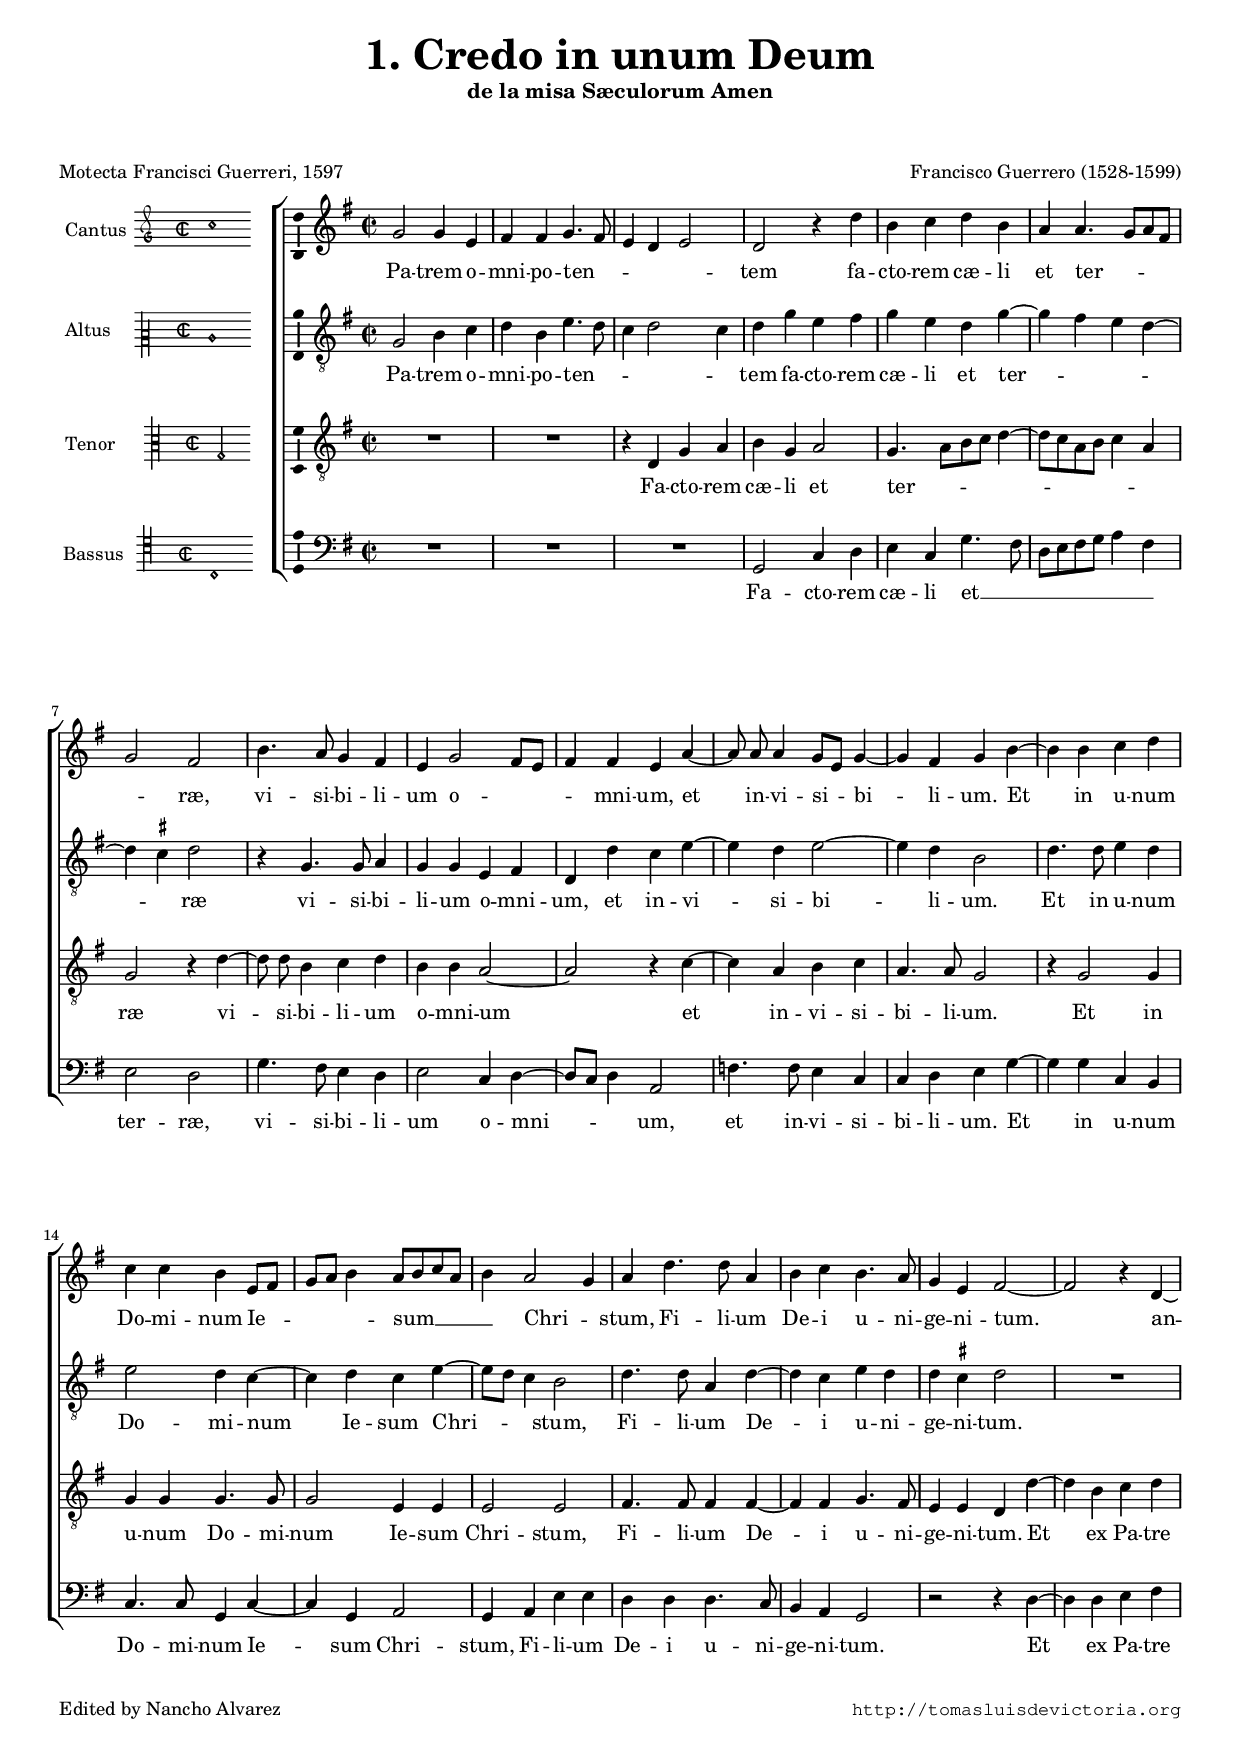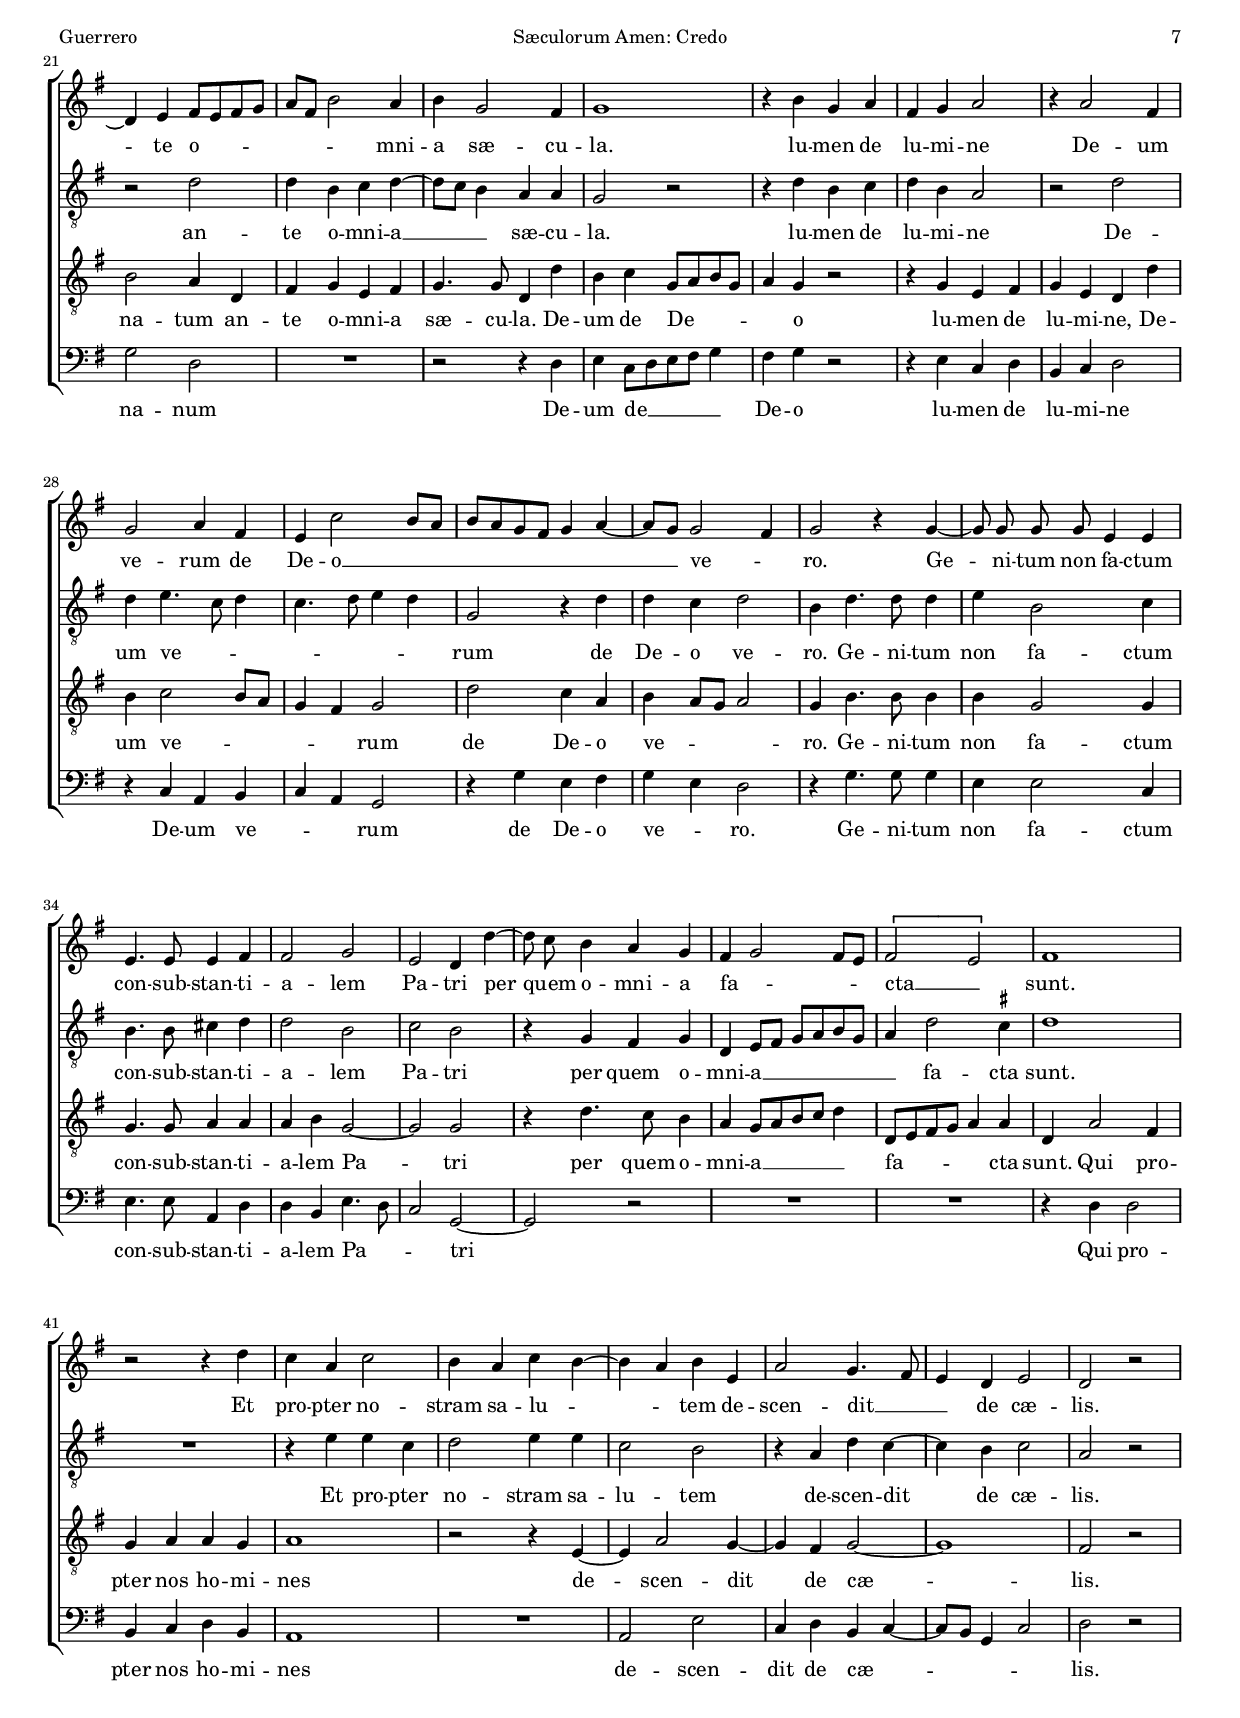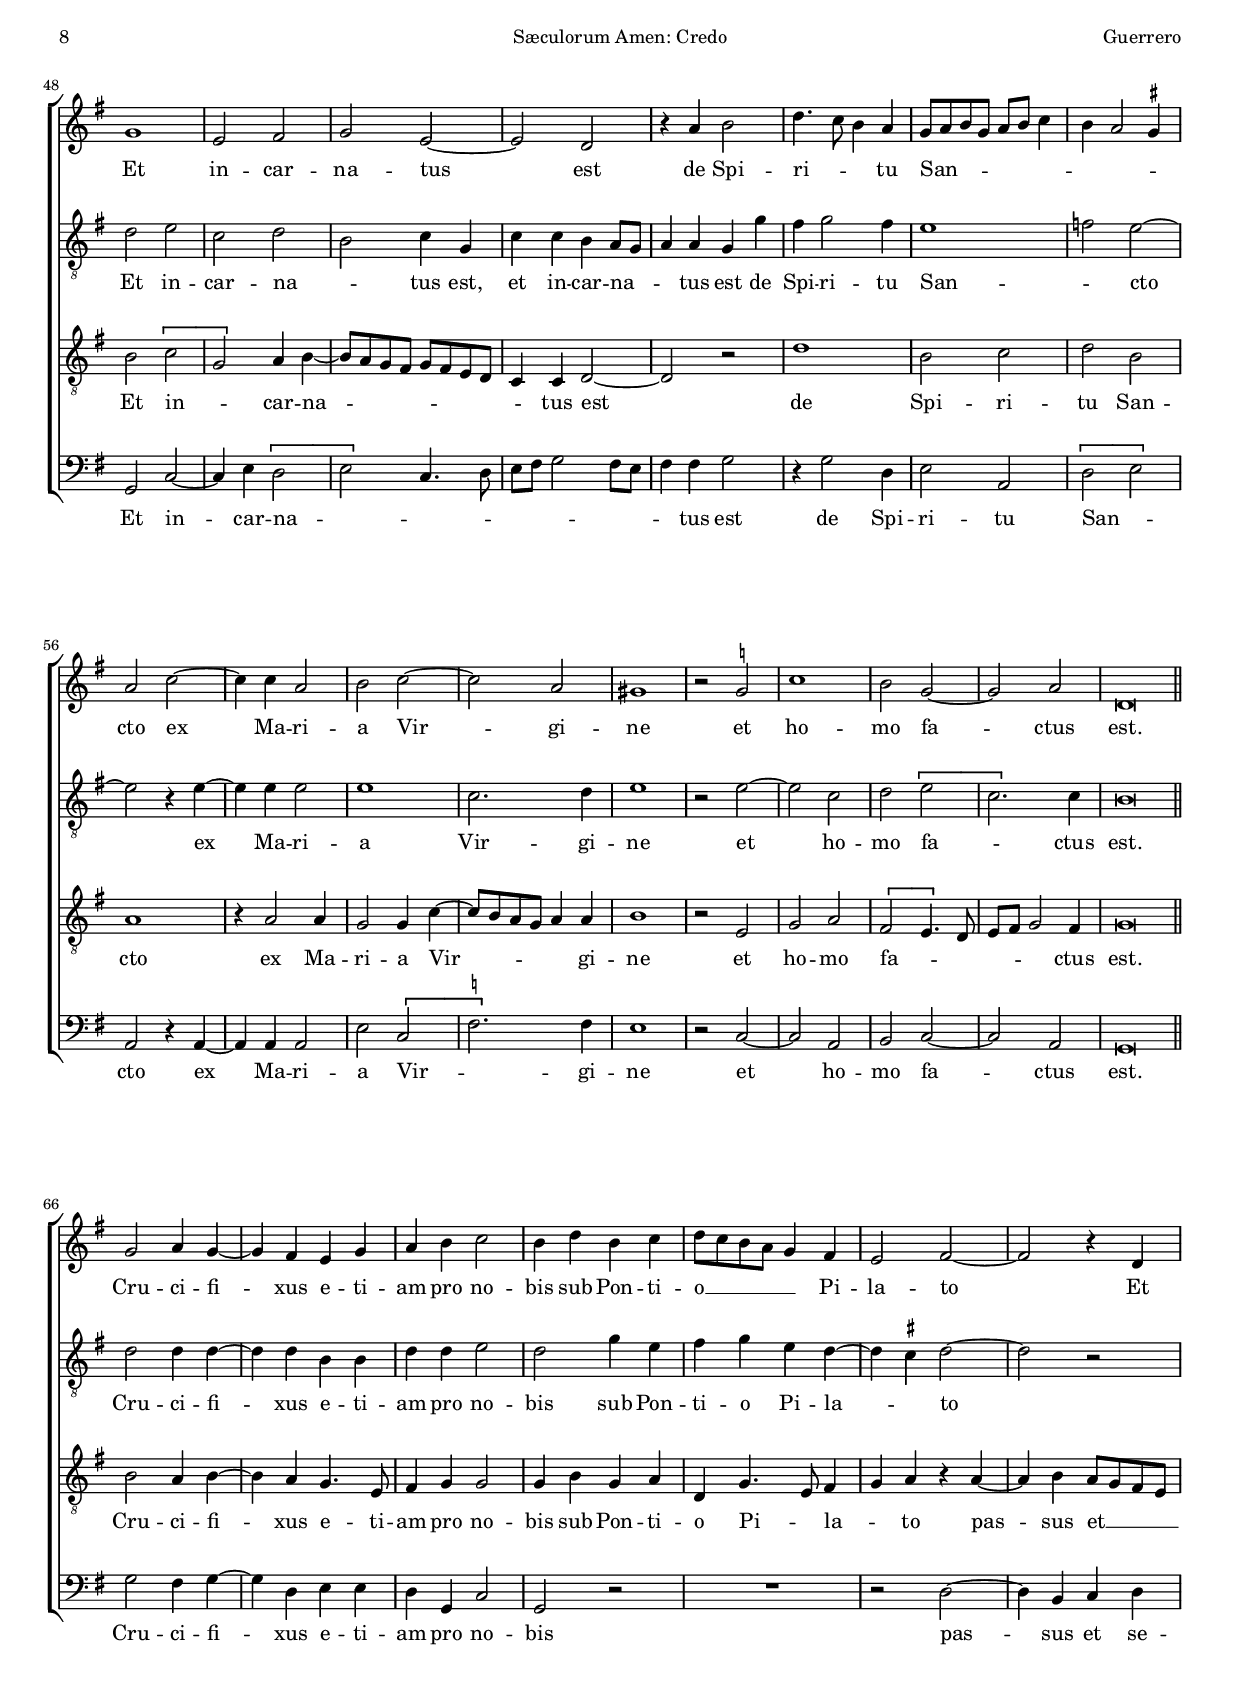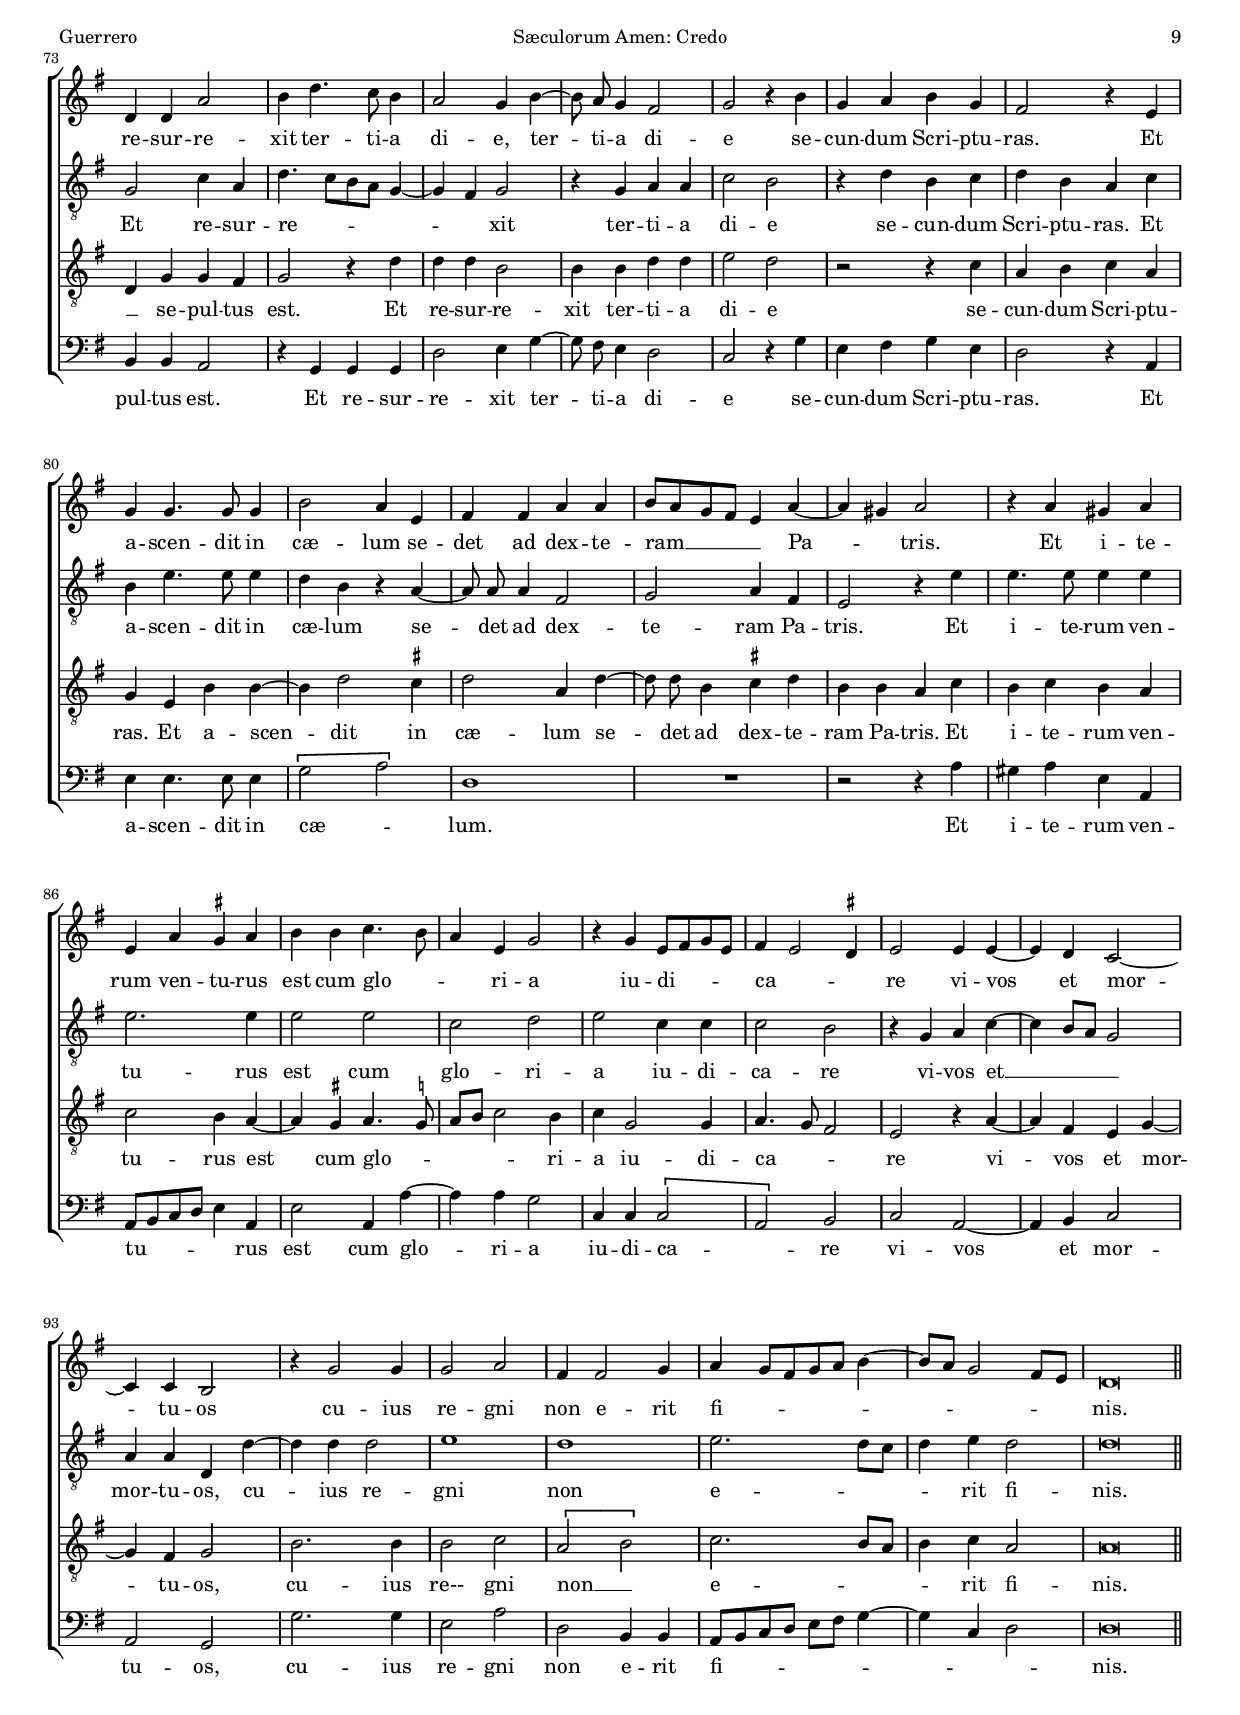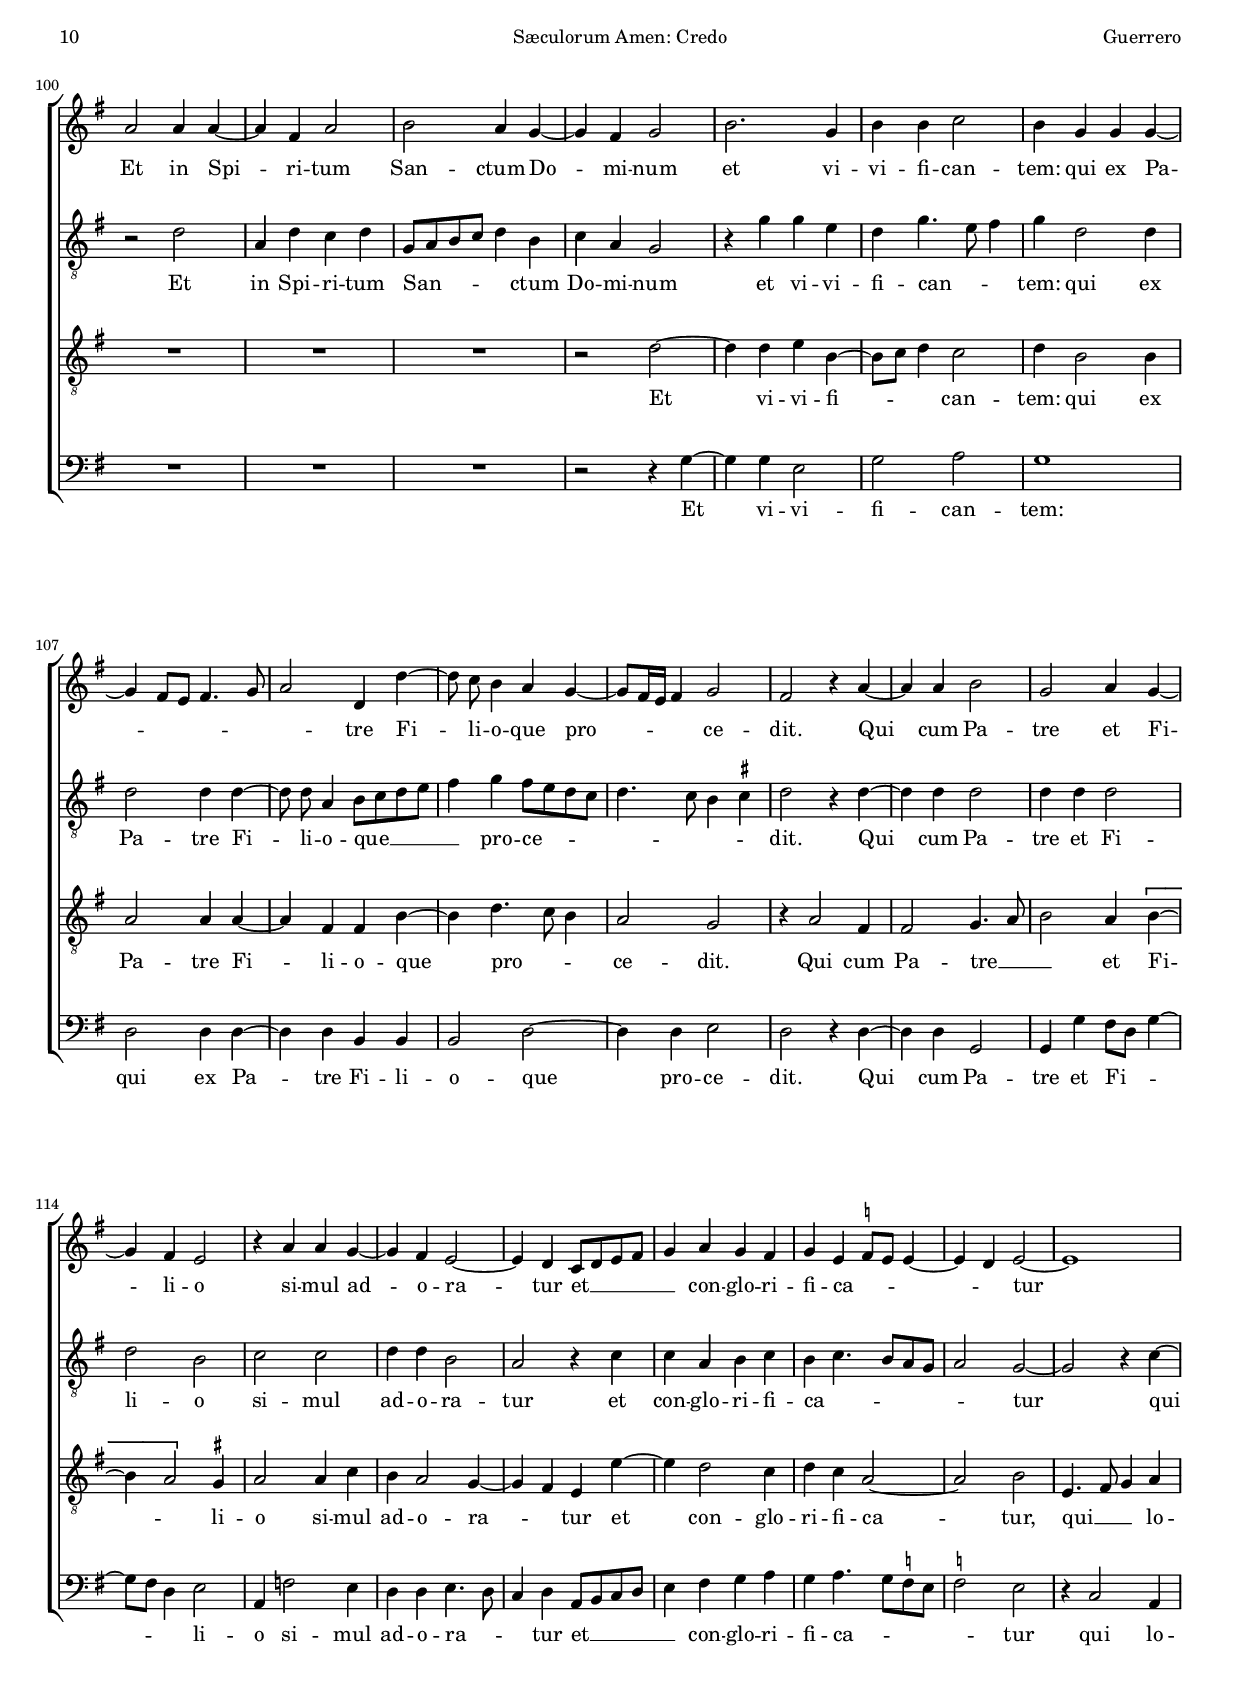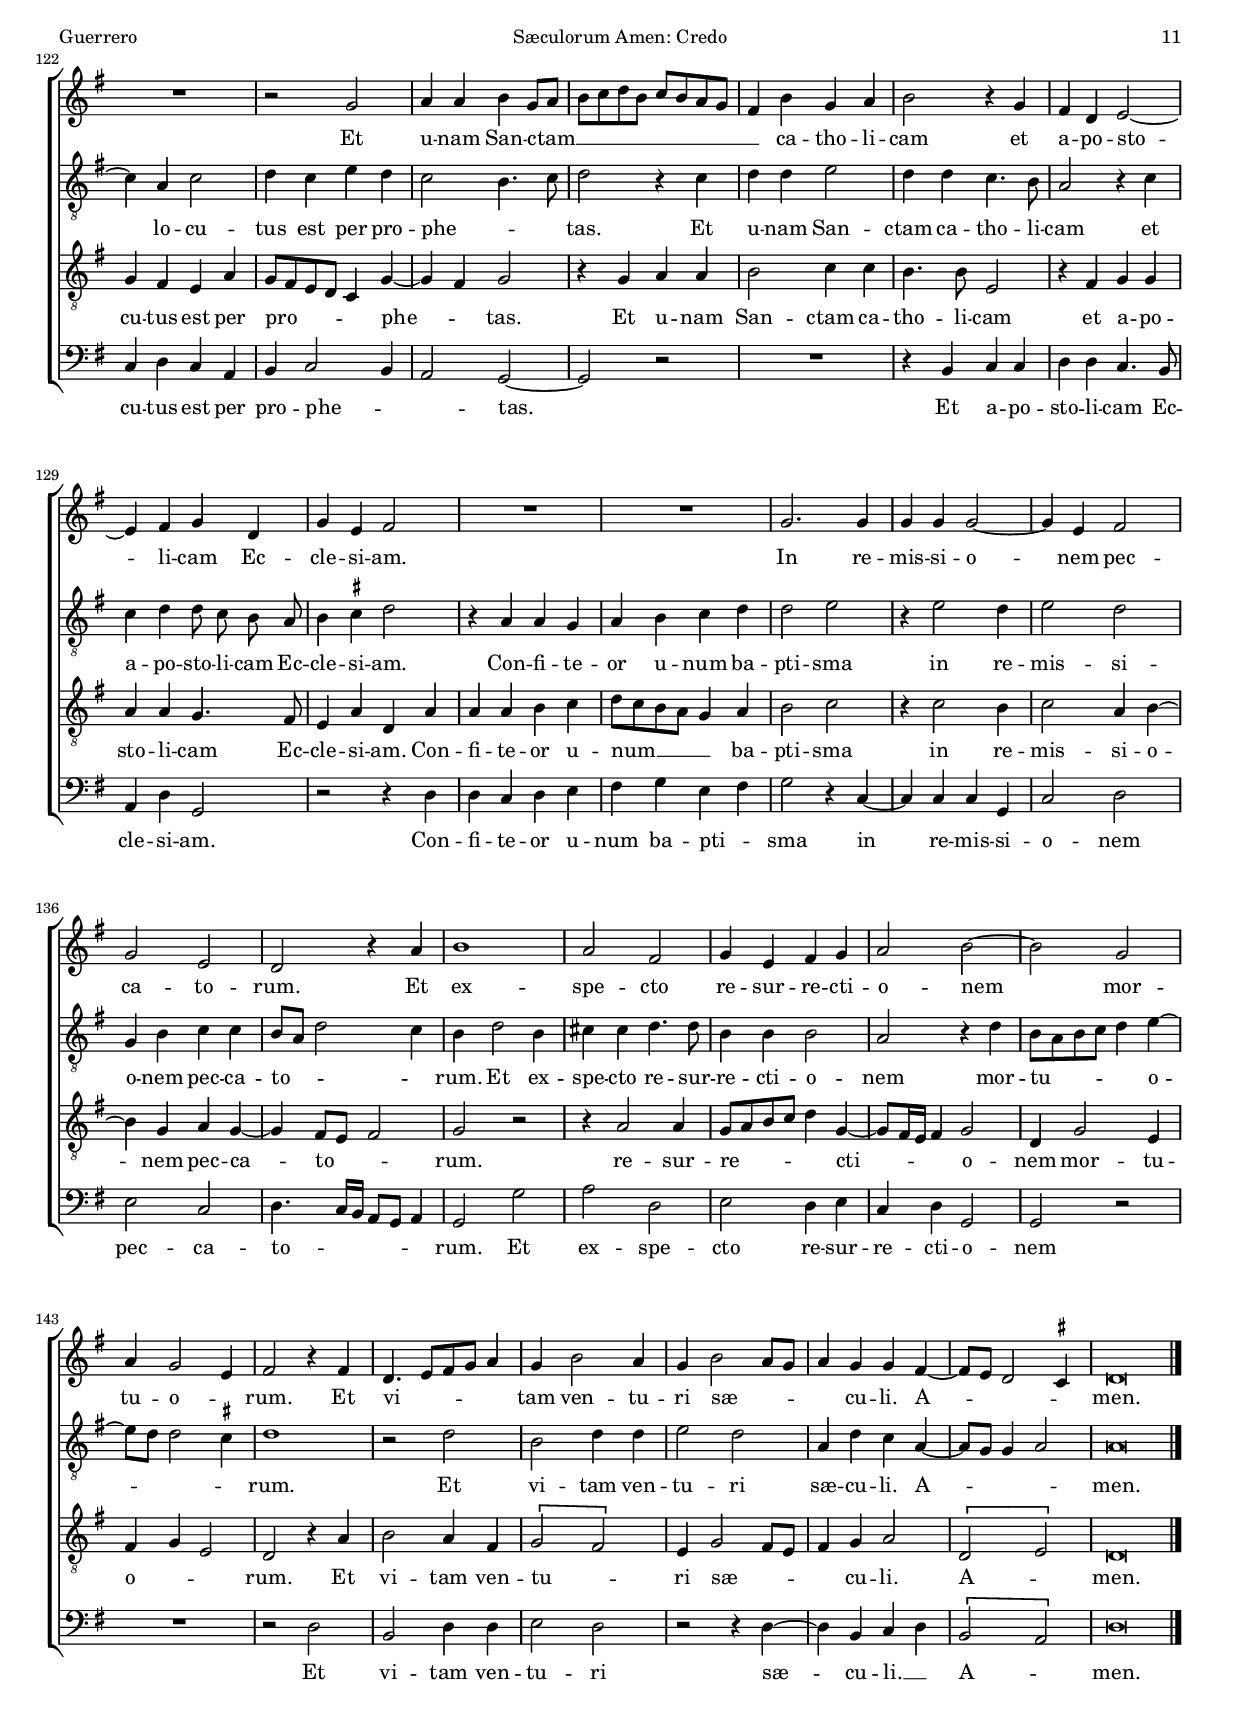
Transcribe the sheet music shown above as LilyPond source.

\version "2.18.0"

#(set-default-paper-size "a4")
#(set-global-staff-size 16.2)
#(ly:set-option 'point-and-click #f)
%mobile -s15.5 -i3.2 -ball

italicas=\override LyricText.font-shape = #'italic
rectas=\override LyricText.font-shape = #'upright
ss=\once \set suggestAccidentals = ##t
incipitwidth = 20

htitle="Sæculorum Amen: Credo"
hcomposer="Guerrero"

\header {
	title=\markup{\fontsize #3 "1. Credo in unum Deum"}
	subtitle="de la misa Sæculorum Amen"
	subsubtitle=\markup{\null \vspace #2 }
	composer="Francisco Guerrero (1528-1599)"
        pdfauthor=\composer
	%opus="(-)"
	poet="Motecta Francisci Guerreri, 1597"
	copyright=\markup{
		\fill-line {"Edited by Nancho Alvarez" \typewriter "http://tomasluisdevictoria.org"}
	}
%	tagline=""
}

global={\key c \major \time 2/2 \skip 1*65 \bar "||" \break
				\skip 1*34 \bar "||" \break
				\skip 1*51 \bar "|." }


cantus=\relative c''{
	c2 c4 a 
	b b c4. b8
	a4 g a2
	g r4 g'
	e f g e
	d d4. c8 d b
	c2 b
	e4. d8 c4 b
	a4 c2 b8 a
	b4 b a d ~
	d8 \noBeam d d4 c8 a c4 ~
	c b c e ~
	e4 e f g
	f f e a,8 b
	c d e4 d8 e f d
	e4 d2 c4
	d4 g4. g8 d4
	e f e4. d8
	c4 a b2 ~
	b r4 g ~
	g4 a b8 a b c
	d b e2 d4
	e c2 b4
	c1
	r4 e4 c d
	b c d2
	r4 d2 b4
	c2 d4 b
	a4 f'2 e8 d
	e d c b c4 d ~
	d8 c c2 b4
	c2 r4 c ~
	c8 \noBeam c \noBeam c \noBeam c a4 a
	a4. a8 a4 b
	b2 c
	a2 g4 g' ~
	g8 \noBeam f e4 d c
	b c2 b8 a
	\[b2 a\]
	b1
	r2 r4 g'
	f d f2
	e4 d f e ~
	e d e a,
	d2 c4. b8
	a4 g a2
	g r \break
	c1
	a2 b
	c a ~
	a g
	r4 d' e2
	g4. f8 e4 d
	c8 d e c d e f4
	e d2 \ss cis4
	d2 f ~
	f4 f d2
	e f ~
	f d 
	cis1
	r2 \ss c!
	f1
	e2 c ~
	c d
	g,\breve*1/2
	c2 d4 c ~
	c b a c
	d e f2
	e4 g e f
	g8 f e d c4 b 
	a2 b ~
	b r4 g
	g g d'2
	e4 g4. f8 e4
	d2 c4 e ~
	e8 \noBeam d c4 b2
	c2 r4 e
	c d e c
	b2 r4 a 
	c c4. c8 c4
	e2 d4 a
	b4 b d d
	e8 d c b a4 d ~
	d cis d2
	r4 d cis d
	a d \ss cis d
	e e f4. e8 
	d4 a c2
	r4 c a8 b c a
	b4 a2 \ss gis4
	a2 a4 a ~
	a g f2 ~
	f4 f e2
	r4 c'2 c4
	c2 d
	b4 b2 c4
	d c8[ b c d] e4 ~
	e8 d c2 b8 a
	g\breve*1/2
	d'2 d4 d ~
	d b d2
	e d4 c ~
	c b c2
	e2. c4
	e e f2
	e4 c c c ~
	c b8 a b4. c8
	d2 g,4 g' ~
	g8 \noBeam f e4 d c ~
	c8 b16 a b4 c2
	b r4 d ~
	d4 d e2
	c d4 c ~
	c b a2
	r4 d d c ~
	c b a2 ~
	a4 g f8 g a b
	c4 d c b
	c a \ss bes8 a a4 ~
	a4 g a2 ~
	a1
	R1
	r2 c
	d4 d e c8 d
	e f g e f e d c
	b4 e c d
	e2 r4 c
	b g a2 ~
	a4 b c g
	c a b2
	R1*2
	c2. c4
	c c c2 ~
	c4 a b2
	c2 a 
	g2 r4 d'
	e1
	d2 b
	c4 a b c
	d2 e ~
	e c
	d4 c2 a4
	b2 r4 b
	g4. a8[ b c] d4
	c4 e2 d4
	c e2 d8 c
	d4 c c b ~
	b8 a g2 \ss fis4
	g\breve*1/2
}

altus=\relative c'{
	c2 e4 f
	g e a4. g8
	f4 g2 f4
	g c a b
	c a g c ~
	c b a g ~
	g \ss fis4 g2
	r4 c,4. c8 d4
	c4 c a b
	g g' f a ~
	a g a2 ~
	a4 g e2
	g4. g8 a4 g
	a2 g4 f ~
	f g f a ~
	a8 g f4 e2
	g4. g8 d4 g ~
	g f a g
	g \ss fis4 g2
	R1
	r2 g2
	g4 e f g ~
	g8 f e4 d d
	c2 r
	r4 g' e f 
	g e d2
	r2 g 
	g4 a4. f8 g4
	f4. g8 a4 g
	c,2 r4 g'
	g f g2
	e4 g4. g8 g4
	a4 e2 f4
	e4. e8 fis4 g
	g2 e
	f2 e
	r4 c b c
	g a8 b c d e c
	d4 g2 \ss fis4
	g1
	R1
	r4 a a f
	g2 a4 a
	f2 e
	r4 d g f ~
	f e f2
	d r
	g2 a
	f g
	e f4 c
	f f e d8 c 
	d4 d c c'
	b4 c2 b4
	a1
	bes2 a ~
	a r4 a ~
	a a a2
	a1
	f2. g4
	a1
	r2 a ~
	a f 
	g \[a 
	f2.\] f4
	e\breve*1/2
	g2 g4 g ~
	g g e e 
	g g a2
	g c4 a
	b4 c a g ~
	g \ss fis4 g2 ~
	g r 
	c,2 f4 d
	g4. f8[ e d] c4 ~
	c b c2 
	r4 c d d
	f2 e
	r4 g e f
	g e d f
	e a4. a8 a4
	g e r4 d ~
	d8 \noBeam d d4 b2
	c2 d4 b
	a2 r4 a'
	a4. a8 a4 a
	a2. a4
	a2 a
	f g 
	a f4 f
	f2 e
	r4 c d f ~
	f4 e8 d c2
	d4 d g, g' ~
	g g g2
	a1
	g
	a2. g8 f
	g4 a g2
	g\breve*1/2
	r2 g
	d4 g f g
	c,8 d e f g4 e
	f d c2
	r4 c' c a
	g c4. a8 b4
	c4 g2 g4
	g2 g4 g ~
	g8 \noBeam g d4 e8 f g a
	b4 c b8 a g f
	g4. f8 e4 \ss fis4
	g2 r4 g ~
	g g g2
	g4 g g2
	g e
	f f
	g4 g e2
	d r4 f
	f d e f
	e f4. e8 d c
	d2 c ~
	c r4 f ~
	f d f2
	g4 f a g
	f2 e4. f8
	g2 r4 f 
	g g a2
	g4 g f4. e8
	d2 r4 f
	f g g8 \noBeam f \noBeam e \noBeam d
	e4 \ss fis4 g2
	r4 d d c
	d4 e f g
	g2 a
	r4 a2 g4
	a2 g
	c,4 e f f
	e8 d g2 f4
	e4 g2 e4
	fis fis g4. g8
	e4 e e2
	d2 r4 g
	e8 d e f g4 a ~
	a8 g g2 \ss fis4
	g1 
	r2 g
	e2 g4 g
	a2 g
	d4 g f d ~
	d8 c c4 d2
	d\breve*1/2
}

tenor=\relative c'{
	R1*2
	r4 g c d
	e c d2
	c4. d8[ e f] g4 ~
	g8 f d e f4 d
	c2 r4 g' ~
	g8 \noBeam g e4 f g
	e4 e d2 ~
	d2 r4 f ~
	f d e f
	d4. d8 c2
	r4 c2 c4
	c c c4. c8
	c2 a4 a
	a2 a
	b4. b8 b4 b ~
	b b c4. b8
	a4 a g g' ~
	g e f g
	e2 d4 g, 
	b c a b
	c4. c8 g4 g'
	e f c8 d e c
	d4 c r2
	r4 c a b 
	c a g g'
	e f2 e8 d
	c4 b c2
	g'2 f4 d
	e d8 c d2
	c4 e4. e8 e4
	e4 c2 c4
	c4. c8 d4 d
	d e c2 ~
	c c
	r4 g'4. f8 e4
	d4 c8[ d e f] g4
	g,8 a b c d4 d
	g,4 d'2 b4
	c4 d d c
	d1
	r2 r4 a ~
	a d2 c4 ~
	c b c2 ~
	c1
	b2 r2
	e2 \[f
	c\] d4 e ~
	e8 d c b c b a g
	f4 f g2 ~
	g r
	g'1
	e2 f
	g e 
	d1
	r4 d2 d4
	c2 c4 f ~
	f8 e d c d4 d
	e1
	r2 a,
	c d
	\[b2 a4.\] g8
	a b c2 b4
	c\breve*1/2
	e2 d4 e ~
	e d c4. a8
	b4 c c2
	c4 e c d
	g, c4. a8 b4
	c d r4 d ~
	d e d8 c b a
	g4 c c b
	c2 r4 g'
	g g e2
	e4 e g g
	a2 g
	r2 r4 f
	d e f d
	c a e' e ~
	e g2 \ss fis4
	g2 d4 g ~
	g8 \noBeam g e4 \ss fis4 g
	e e d f
	e f e d
	f2 e4 d ~
	d \ss cis d4. \ss c8
	d8 e f2 e4
	f c2 c4
	d4. c8 b2
	a2 r4 d ~
	d b a c ~
	c b c2
	e2. e4
	e2 f
	\[d2 e\]
	f2. e8 d
	e4 f d2
	d\breve*1/2
	R1*3
	r2 g ~
	g4 g a e ~
	e8 f g4 f2
	g4 e2 e4
	d2 d4 d ~
	d b b e ~
	e g4. f8 e4
	d2 c
	r4 d2 b4
	b2 c4. d8
	e2 d4 \[e ~
	e d2\] \ss cis4
	d2 d4 f
	e4 d2 c4 ~
	c b a a' ~
	a g2 f4
	g f d2 ~
	d e
	a,4. b8 c4 d
	c b a d
	c8 b a g f4 c' ~
	c b c2
	r4 c d d
	e2 f4 f e4. e8 a,2
	r4 b c c
	d d c4. b8
	a4 d g, d'
	d d e f
	g8 f e d c4 d
	e2 f
	r4 f2 e4
	f2 d4 e ~
	e c d c ~c b8 a b2
	c2 r
	r4 d2 d4
	c8 d e f g4 c, ~
	c8 b16 a b4 c2
	g4 c2 a4
	b c a2
	g r4 d'
	e2 d4 b
	\[c2 b\]
	a4 c2 b8 a
	b4 c d2
	\[g,2 a\]
	g\breve*1/2
}

bassus=\relative c{
	R1*3
	c2 f4 g
	a4 f c'4. b8
	g8 a b c d4 b
	a2 g
	c4. b8 a4 g
	a2 f4 g ~
	g8 f g4 d2
	bes'4. bes8 a4 f
	f g a c ~
	c c f, e
	f4. f8 c4 f ~
	f c d2
	c4 d a' a
	g4 g g4. f8
	e4 d c2
	r2 r4 g' ~
	g g a b
	c2 g
	R1
	r2 r4 g
	a f8[ g a b] c4
	b c r2
	r4 a f g
	e f g2
	r4 f d e
	f d c2
	r4 c' a b
	c a g2
	r4 c4. c8 c4
	a4 a2 f4
	a4. a8 d,4 g
	g e a4. g8
	f2 c ~
	c r
	R1*2
	r4 g' g2
	e4 f g e
	d1
	R1
	d2 a'2
	f4 g e f ~
	f8 e c4 f2
	g r
	c,2 f ~
	f4 a \[g2
	a\] f4. g8
	a b c2 b8 a
	b4 b c2
	r4 c2 g4
	a2 d,
	\[g a\]
	d,2 r4 d ~
	d4 d d2
	a'2 \[f
	\ss bes2.\] bes4
	a1
	r2 f ~
	f d e f ~
	f d 
	c\breve*1/2
	c'2 b4 c ~
	c g a a
	g c, f2 
	c r
	R1
	r2 g' ~
	g4 e f g
	e e d2
	r4 c c c
	g'2 a4 c ~
	c8 \noBeam b a4 g2
	f2 r4 c'
	a4 b c a
	g2 r4 d
	a' a4. a8 a4
	\[c2 d\]
	g,1
	R1
	r2 r4 d'
	cis d a d,
	d8 e f g a4 d,
	a'2 d,4 d' ~
	d d c2
	f,4 f \[f2
	d\] e
	f d ~
	d4 e f2
	d c
	c'2. c4
	a2 d
	g, e4 e
	d8 e f g a b c4 ~
	c f, g2
	g\breve*1/2
	R1*3
	r2 r4 c ~
	c c a2
	c2 d
	c1
	g2 g4 g ~
	g g e e
	e2 g ~
	g4 g a2
	g r4 g ~
	g g c,2
	c4 c' b8 g c4 ~
	c8 b g4 a2
	d,4 bes'2 a4
	g g a4. g8
	f4 g d8 e f g
	a4 b c d
	c d4. c8 \ss bes a
	\ss bes2 a
	r4 f2 d4
	f g f d
	e f2 e4
	d2 c ~
	c r
	R1
	r4 e f f
	g g f4. e8
	d4 g c,2
	r2 r4 g'
	g f g a
	b c a b
	c2 r4 f, ~
	f f f c
	f2 g
	a f
	g4. f16 e d8 c d4
	c2 c'
	d g,
	a g4 a
	f g c,2
	c r
	R1
	r2 g'
	e g4 g
	a2 g
	r2 r4 g ~
	g e f g
	\[e2 d\]
	g\breve*1/2
}

textocantus=\lyricmode{
Pa -- trem o -- mni -- po -- ten -- _ _ _ _ tem
fa -- cto -- rem cæ -- li et ter -- _ _ _ _ ræ,
vi -- si -- bi -- li -- um
o -- _ _ _ mni -- um,
et in -- vi -- si -- _ bi -- li -- um.
Et in u -- num Do -- mi -- num Ie -- _ _ _ _ sum __ _ _ _ _ Chri -- _ stum,
Fi -- li -- um De -- i u -- ni -- ge -- ni -- tum.
an -- te o -- _ _ _ _ _ _ mni -- a sæ -- cu -- la.
lu -- men de lu -- mi -- ne
De -- um ve -- rum de De -- o __ _ _ _ _ _ _ _ _ _ ve -- _ ro.
Ge -- ni -- tum non fa -- ctum con -- sub -- stan -- ti -- a -- lem Pa -- tri
per quem o -- mni -- a fa -- _ _ _ cta __ _ sunt.
Et pro -- pter no -- stram sa -- lu -- _ _ tem de -- scen -- dit __ _ _ de cæ -- lis.
Et in -- car -- na -- tus est
de Spi -- ri -- _ _ tu San -- _ _ _ _ _ _ _ _ _ cto ex Ma -- ri -- a Vir -- gi -- ne
et ho -- mo fa -- ctus est.
Cru -- ci -- fi -- xus e -- ti -- am pro no -- bis
sub Pon -- ti -- o __ _ _ _ _ Pi -- la -- to
Et re -- sur -- re -- xit ter -- ti -- a di -- e,
ter -- ti -- a di -- e
se -- cun -- dum Scri -- ptu -- ras.
Et a -- scen -- dit in cæ -- lum se -- det ad dex -- te -- ram __ _ _ _ _ Pa -- _ tris.
Et i -- te -- rum ven -- tu -- rus est cum glo -- _ _ ri -- a
iu -- di -- _ _ _ ca -- _ _ re
vi -- vos et mor -- tu -- os
cu -- ius re -- gni non e -- rit fi -- _ _ _ _ _ _ _ _ _ nis.
Et in Spi -- ri -- tum San -- ctum Do -- mi -- num
et vi -- vi -- fi -- can -- tem:
qui ex Pa -- _ _ _ _ _ tre Fi -- li -- o -- que pro -- _ _ _ ce -- dit.
Qui cum Pa -- tre et Fi -- li -- o
si -- mul ad -- o -- ra -- tur
et __ _ _ _ _ con -- glo -- ri -- fi -- ca -- _ _ _ _ tur
Et u -- nam San -- ctam __ _ _ _ _ _ _ _ _ _ _ ca -- tho -- li -- cam
et a -- po -- sto -- li -- cam Ec -- cle -- si -- am.
In re -- mis -- si -- o -- nem pec -- ca -- to -- rum.
Et ex -- spe -- cto re -- sur -- re -- cti -- o -- nem 
mor -- tu -- o -- _ rum.
Et vi -- _ _ _ _ tam ven -- tu -- ri sæ -- _ _ _ cu -- li.
A -- _ _ _ men.
}

textoaltus=\lyricmode{
Pa -- trem o -- mni -- po -- ten -- _ _ _ _ tem
fa -- cto -- rem cæ -- li et ter -- _ _ _ _ ræ
vi -- si -- bi -- li -- um o -- mni -- um,
et in -- vi -- si -- bi -- li -- um.
Et in u -- num Do -- mi -- num Ie -- sum Chri -- _ _ stum,
Fi -- li -- um De -- i u -- ni -- ge -- ni -- tum.
an -- te o -- mni -- a __ _ _ sæ -- cu -- la.
lu -- men de lu -- mi -- ne
De -- um ve -- _ _ _ _ _ _ rum
de De -- o ve -- ro.
Ge -- ni -- tum non fa -- ctum con -- sub -- stan -- ti -- a -- lem Pa -- tri
per quem o -- mni -- a __ _ _ _ _ _ _ fa -- cta sunt.
Et pro -- pter no -- stram sa -- lu -- tem de -- scen -- dit de cæ -- lis.
Et in -- car -- na -- _ tus est,
et in -- car -- na -- _ _ tus est de Spi -- ri -- tu San -- _ cto
ex Ma -- ri -- a Vir -- gi -- ne
et ho -- mo fa -- _ ctus est.
Cru -- ci -- fi -- xus e -- ti -- am pro no -- bis sub Pon -- ti -- o Pi -- la -- _ to
Et re -- sur -- re -- _ _ _ _ _ xit
ter -- ti -- a di -- e
se -- cun -- dum Scri -- ptu -- ras.
Et a -- scen -- dit in cæ -- lum
se -- det ad dex -- te -- ram Pa -- tris.
Et i -- te -- rum ven -- tu -- rus est cum glo -- ri -- a iu -- di -- ca -- re
vi -- vos et __ _ _ _ mor -- tu -- os,
cu -- ius re -- gni non e -- _ _ _ rit fi -- nis.
Et in Spi -- ri -- tum San -- _ _ _ _ ctum Do -- mi -- num
et vi -- vi -- fi -- can -- _ _ tem:
qui ex Pa -- tre Fi -- li -- o -- que __ _ _ _ _ pro -- ce -- _ _ _ _ _ _ _ dit.
Qui cum Pa -- tre et Fi -- li -- o si -- mul ad -- o -- ra -- tur
et con -- glo -- ri -- fi -- ca -- _ _ _ _ _ tur
qui lo -- cu -- tus est per pro -- phe -- _ _ tas.
Et u -- nam San -- ctam ca -- tho -- li -- cam
et a -- po -- sto -- li -- cam Ec -- cle -- si -- am.
Con -- fi -- te -- or u -- num ba -- pti -- sma
in re -- mis -- si -- o -- nem pec -- ca -- to -- _ _ _ rum.
Et ex -- spe -- cto re -- sur -- re -- cti -- o -- nem
mor -- tu -- _ _ _ _ o -- _ _ _ rum.
Et vi -- tam ven -- tu -- ri sæ -- cu -- li.
A -- _ _ _ men.
}

textotenor=\lyricmode{
Fa -- cto -- rem cæ -- li et ter -- _ _ _ _ _ _ _ _ _ ræ
vi -- si -- bi -- li -- um o -- mni -- um
et in -- vi -- si -- bi -- li -- um.
Et in u -- num Do -- mi -- num Ie -- sum Chri -- stum,
Fi -- li -- um De -- i u -- ni -- ge -- ni -- tum.
Et ex Pa -- tre na -- tum an -- te o -- mni -- a sæ -- cu -- la.
De -- um de De -- _ _ _ _ o
lu -- men de lu -- mi -- ne,
De -- um ve -- _ _ _ _ rum
de De -- o ve -- _ _ _ ro.
Ge -- ni -- tum non fa -- ctum con -- sub -- stan -- ti -- a -- lem Pa -- tri
per quem o -- mni -- a __ _ _ _ _ fa -- _ _ _ _ cta sunt.
Qui pro -- pter nos ho -- mi -- nes
de -- scen -- dit de cæ -- lis.
Et in -- _ car -- na -- _ _ _ _ _ _ _ _ tus est
de Spi -- ri -- tu San -- cto
ex Ma -- ri -- a Vir -- _ _ _ _ gi -- ne
et ho -- mo fa -- _ _ _ _ _ ctus est.
Cru -- ci -- fi -- xus e -- ti -- am pro no -- bis sub Pon -- ti -- o Pi -- _ la -- _ to
pas -- sus et __ _ _ _ _ se -- pul -- tus est.
Et re -- sur -- re -- xit ter -- ti -- a di -- e
se -- cun -- dum Scri -- ptu -- ras.
Et a -- scen -- dit in cæ -- lum se -- det ad dex -- te -- ram Pa -- tris.
Et i -- te -- rum ven -- tu -- rus est
cum glo -- _ _ _ _ ri -- a iu -- di -- ca -- _ _ re
vi -- vos et mor -- tu -- os,
cu -- ius re-- gni non __ _ e -- _ _ _ rit fi -- nis.
Et vi -- vi -- fi -- _ _ can -- tem:
qui ex Pa -- tre Fi -- li -- o -- que pro -- _ _ ce -- dit.
Qui cum Pa -- tre __ _ _ et Fi -- _ li -- o
si -- mul ad -- o -- ra -- _ tur et con -- glo -- ri -- fi -- ca -- tur,
qui __ _ _ lo -- cu -- tus est per pro -- _ _ _ _ phe -- _ tas.
Et u -- nam San -- ctam ca -- tho -- li -- cam
et a -- po -- sto -- li -- cam Ec -- cle -- si -- am.
Con -- fi -- te -- or u -- num __ _ _ _ _ ba -- pti -- sma
in re -- mis -- si -- o -- nem pec -- ca -- to -- _ _ rum.
re -- sur -- re -- _ _ _ _ cti -- _ _ _ o -- nem mor -- tu -- o -- _ _ rum.
Et vi -- tam ven -- tu -- _ ri sæ -- _ _ _ cu -- li.
A -- _ men.
}

textobassus=\lyricmode{
Fa -- cto -- rem cæ -- li et __ _ _ _ _ _ _ _ ter -- ræ,
vi -- si -- bi -- li -- um o -- mni -- _ _ um,
et in -- vi -- si -- bi -- li -- um.
Et in u -- num Do -- mi -- num Ie -- sum Chri -- stum,
Fi -- li -- um De -- i u -- ni -- ge -- ni -- tum.
Et ex Pa -- tre na -- num
De -- um de __ _ _ _ _ De -- o
lu -- men de lu -- mi -- ne
De -- um ve -- _ _ rum
de De -- o ve -- _ ro.
Ge -- ni -- tum non fa -- ctum
con -- sub -- stan -- ti -- a -- lem Pa -- _ _ tri
Qui pro -- pter nos ho -- mi -- nes
de -- scen -- dit de cæ -- _ _ _ _ lis.
Et in -- car -- na -- _ _ _ _ _ _ _ _ _ tus est
de Spi -- ri -- tu San -- _ cto
ex Ma -- ri -- a Vir -- _ gi -- ne
et ho -- mo fa -- ctus est.
Cru -- ci -- fi -- xus e -- ti -- am pro no -- bis
pas -- sus et se -- pul -- tus est.
Et re -- sur -- re -- xit ter -- ti -- a di -- e
se -- cun -- dum Scri -- ptu -- ras.
Et a -- scen -- dit in cæ -- _ lum.
Et i -- te -- rum ven -- tu -- _ _ _ _ rus est
cum glo -- ri -- a iu -- di -- ca -- _ re
vi -- vos et mor -- tu -- os,
cu -- ius re -- gni non e -- rit fi -- _ _ _ _ _ _ _ _ nis.
Et vi -- vi -- fi -- can -- tem:
qui ex Pa -- tre Fi -- li -- o -- que
pro -- ce -- dit.
Qui cum Pa -- tre et Fi -- _ _ _ _ li -- o si -- mul ad -- o -- ra -- _ _ tur
et __ _ _ _ _ con -- glo -- ri -- fi -- ca -- _ _ _ _ tur
qui lo -- cu -- tus est per pro -- phe -- _ _ tas.
Et a -- po -- sto -- li -- cam Ec -- cle -- si -- am.
Con -- fi -- te -- or u -- num ba -- pti -- _ sma
in re -- mis -- si -- o -- nem
pec -- ca -- to -- _ _ _ _ _ rum.
Et ex -- spe -- cto re -- sur -- re -- cti -- o -- nem
Et vi -- tam ven -- tu -- ri
sæ -- cu -- li. __ _ 
A -- _ men.
}

incipitcantus=\markup{
	\score{
		{
		\set Staff.instrumentName="Cantus "
		\override NoteHead.style = #'neomensural
		\override Rest.style = #'neomensural
		\override Staff.TimeSignature.style = #'neomensural
		\cadenzaOn 
		\clef "petrucci-g"
		\key c \major
		\time 2/2
		c''1
		} 
	\layout {
		\context {\Voice
			\remove Ligature_bracket_engraver
			\consists Mensural_ligature_engraver
		}
		line-width=\incipitwidth
		indent = 0
	}
	}
}


incipitaltus=\markup{
	\score{
		{ 
		\set Staff.instrumentName="Altus    "
		\override NoteHead.style = #'neomensural
		\override Rest.style = #'neomensural
		\override Staff.TimeSignature.style = #'neomensural
		\cadenzaOn 
		\clef "petrucci-c2"
		\key c \major
		\time 2/2
		c'1
		} 
	\layout {
		\context {\Voice
			\remove Ligature_bracket_engraver
			\consists Mensural_ligature_engraver
		}
		line-width=\incipitwidth
		indent = 0
	}
	}
}

incipittenor=\markup{
	\score{
		{ 
		\set Staff.instrumentName="Tenor     "
		\override NoteHead.style = #'neomensural 
		\override Rest.style = #'neomensural
		\override Staff.TimeSignature.style = #'neomensural
		\cadenzaOn 
		\clef "petrucci-c3"
		\key c \major
		\time 2/2
		g2
		} 
	\layout {
		\context {\Voice
			\remove Ligature_bracket_engraver
			\consists Mensural_ligature_engraver
		}
		line-width=\incipitwidth
		indent=0
	}
	}
}

incipitbassus=\markup{
	\score{
		{ 
		\set Staff.instrumentName="Bassus  "
		\override NoteHead.style = #'neomensural 
		\override Rest.style = #'neomensural
		\override Staff.TimeSignature.style = #'neomensural
		\cadenzaOn 
		\clef "petrucci-c4"
		\key c \major
		\time 2/2
		c1
		} 
	\layout {
		\context {\Voice
			\remove Ligature_bracket_engraver
			\consists Mensural_ligature_engraver
		}
		line-width=\incipitwidth
		indent=0
	}
	}
}



\score {\transpose c' g{
\new ChoirStaff<<

	\new Staff <<\global
	\new Voice="v1" {
		\set Staff.instrumentName=\incipitcantus
		\clef "treble"
		\cantus }
	\new Lyrics \lyricsto "v1" {\textocantus }
	>>

	\new Staff <<\global
	\new Voice="v2" {
		\set Staff.instrumentName=\incipitaltus
		\clef "G_8"
		\altus }
	\new Lyrics \lyricsto "v2" {\textoaltus }
	>>
	
	\new Staff <<\global
	\new Voice="v3" {
		\set Staff.instrumentName=\incipittenor
		\clef "G_8"
		\tenor }
	\new Lyrics \lyricsto "v3" {\textotenor }
	>>

	\new Staff <<\global
	\new Voice="v4" {
		\set Staff.instrumentName=\incipitbassus
		\clef "bass"
		\bassus }
	\new Lyrics \lyricsto "v4" {\textobassus }
	>>
	
>>

	}%transpose

\layout{ 
	\context {\Lyrics 
		\override VerticalAxisGroup.staff-affinity = #UP
		\override VerticalAxisGroup.nonstaff-relatedstaff-spacing =
			#'((basic-distance . 0) (minimum-distance . 0) (padding . 1))
		\override LyricText.font-size = #1.2
		\override LyricHyphen.minimum-distance = #0.5
	}
	\context {\Score 
		tempoHideNote = ##t
		\override BarNumber.padding = #2 
	}
	\context {\Voice 
		%melismaBusyProperties = #'()
		%autoBeaming = ##f
	}
	\context {\Staff 
                %\RemoveEmptyStaves
                %\override VerticalAxisGroup.remove-first = ##t
		\override VerticalAxisGroup.staff-staff-spacing =
			#'((basic-distance . 11) (minimum-distance . 0) (padding . 1))
		\consists Ambitus_engraver 
		\override LigatureBracket.padding = #1
	}
}

%\midi { \mtempo }

}


\paper{
	evenHeaderMarkup=\markup  \fill-line { \fromproperty #'page:page-number-string \htitle \hcomposer }
	oddHeaderMarkup= \markup  \fill-line { \on-the-fly #not-first-page \hcomposer \on-the-fly #not-first-page \htitle \on-the-fly #not-first-page \fromproperty #'page:page-number-string }
	%system-count=20
	%page-count = 8
	ragged-last-bottom = ##f
	indent=3.8\cm
	system-system-spacing =
	#'((basic-distance . 20) (minimum-distance . 0) (padding . 5))
	top-system-spacing = % header
	#'((basic-distance . 9) (minimum-distance . 0) (padding . 0))
	last-bottom-spacing = % footer
	#'((basic-distance . 12) (minimum-distance . 0) (padding . 0))
	markup-system-spacing.padding = #1.5

first-page-number=6
oddHeaderMarkup=\markup \fill-line {\hcomposer \htitle \fromproperty #'page:page-number-string }
evenHeaderMarkup=\markup \fill-line {\on-the-fly #not-first-page \fromproperty #'page:page-number-string \on-the-fly #not-first-page \htitle \on-the-fly #not-first-page \hcomposer }
}